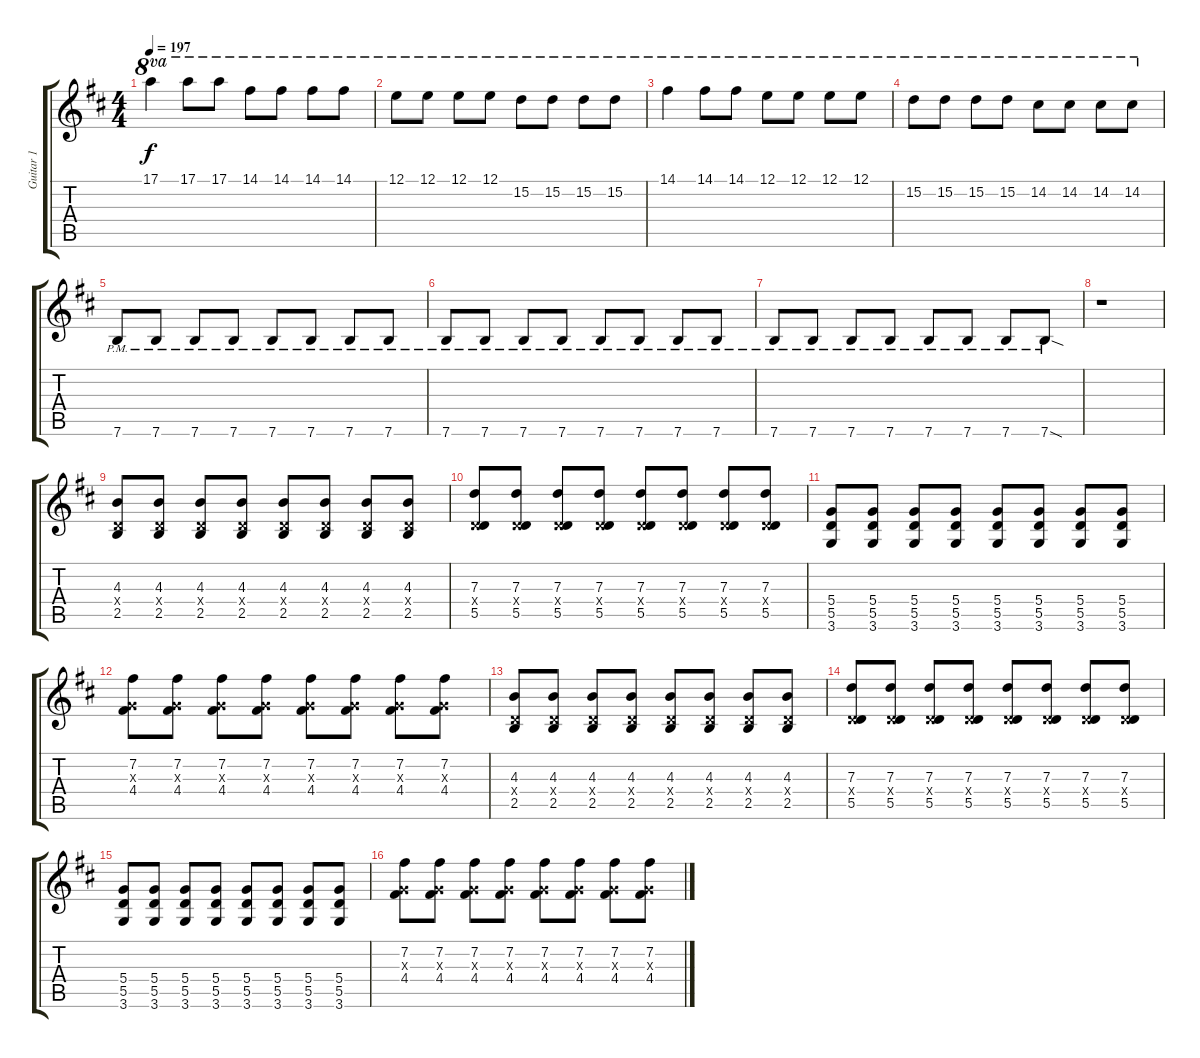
\track ("Guitar 1" "Guitar 1") {instrument distortionguitar}
\staff {score tabs}
\tuning (E4 B3 G3 D3 A2 E2) {hide}
\ts (4 4)
\tempo 197
\clef g2
\ks d
17.1.4{ot 8va dy f} 17.1.8{ot 8va} 17.1.8{ot 8va} 14.1.8{ot 8va} 14.1.8{ot 8va} 14.1.8{ot 8va} 14.1.8{ot 8va} |
12.1.8{ot 8va} 12.1.8{ot 8va} 12.1.8{ot 8va} 12.1.8{ot 8va} 15.2.8{ot 8va} 15.2.8{ot 8va} 15.2.8{ot 8va} 15.2.8{ot 8va} |
14.1.4{ot 8va} 14.1.8{ot 8va} 14.1.8{ot 8va} 12.1.8{ot 8va} 12.1.8{ot 8va} 12.1.8{ot 8va} 12.1.8{ot 8va} |
15.2.8{ot 8va} 15.2.8{ot 8va} 15.2.8{ot 8va} 15.2.8{ot 8va} 14.2.8{ot 8va} 14.2.8{ot 8va} 14.2.8{ot 8va} 14.2.8{ot 8va} |
7.6{pm}.8 7.6{pm}.8 7.6{pm}.8 7.6{pm}.8 7.6{pm}.8 7.6{pm}.8 7.6{pm}.8 7.6{pm}.8 |
7.6{pm}.8 7.6{pm}.8 7.6{pm}.8 7.6{pm}.8 7.6{pm}.8 7.6{pm}.8 7.6{pm}.8 7.6{pm}.8 |
7.6{pm}.8 7.6{pm}.8 7.6{pm}.8 7.6{pm}.8 7.6{pm}.8 7.6{pm}.8 7.6{pm}.8 7.6{sod pm}.8 |
r.1 |
(4.3 0.4{x} 2.5).8 (4.3 0.4{x} 2.5).8 (4.3 0.4{x} 2.5).8 (4.3 0.4{x} 2.5).8 (4.3 0.4{x} 2.5).8 (4.3 0.4{x} 2.5).8 (4.3 0.4{x} 2.5).8 (4.3 0.4{x} 2.5).8 |
(7.3 0.4{x} 5.5).8 (7.3 0.4{x} 5.5).8 (7.3 0.4{x} 5.5).8 (7.3 0.4{x} 5.5).8 (7.3 0.4{x} 5.5).8 (7.3 0.4{x} 5.5).8 (7.3 0.4{x} 5.5).8 (7.3 0.4{x} 5.5).8 |
(5.4 5.5 3.6).8 (5.4 5.5 3.6).8 (5.4 5.5 3.6).8 (5.4 5.5 3.6).8 (5.4 5.5 3.6).8 (5.4 5.5 3.6).8 (5.4 5.5 3.6).8 (5.4 5.5 3.6).8 |
(7.2 0.3{x} 4.4).8 (7.2 0.3{x} 4.4).8 (7.2 0.3{x} 4.4).8 (7.2 0.3{x} 4.4).8 (7.2 0.3{x} 4.4).8 (7.2 0.3{x} 4.4).8 (7.2 0.3{x} 4.4).8 (7.2 0.3{x} 4.4).8 |
(4.3 0.4{x} 2.5).8 (4.3 0.4{x} 2.5).8 (4.3 0.4{x} 2.5).8 (4.3 0.4{x} 2.5).8 (4.3 0.4{x} 2.5).8 (4.3 0.4{x} 2.5).8 (4.3 0.4{x} 2.5).8 (4.3 0.4{x} 2.5).8 |
(7.3 0.4{x} 5.5).8 (7.3 0.4{x} 5.5).8 (7.3 0.4{x} 5.5).8 (7.3 0.4{x} 5.5).8 (7.3 0.4{x} 5.5).8 (7.3 0.4{x} 5.5).8 (7.3 0.4{x} 5.5).8 (7.3 0.4{x} 5.5).8 |
(5.4 5.5 3.6).8 (5.4 5.5 3.6).8 (5.4 5.5 3.6).8 (5.4 5.5 3.6).8 (5.4 5.5 3.6).8 (5.4 5.5 3.6).8 (5.4 5.5 3.6).8 (5.4 5.5 3.6).8 |
(7.2 0.3{x} 4.4).8 (7.2 0.3{x} 4.4).8 (7.2 0.3{x} 4.4).8 (7.2 0.3{x} 4.4).8 (7.2 0.3{x} 4.4).8 (7.2 0.3{x} 4.4).8 (7.2 0.3{x} 4.4).8 (7.2 0.3{x} 4.4).8
